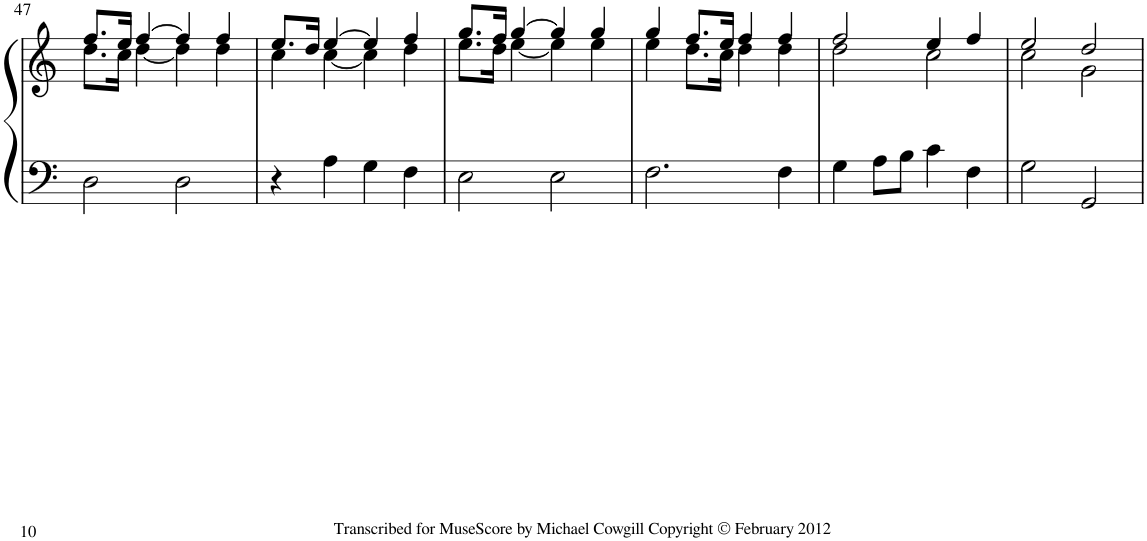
**kern	**kern
*part1	*part1
*staff2	*staff1
*I"Organ	*
!!LO:PB:g=z
*clefF4	*clefG2
*k[]	*k[]
*M4/4	*M4/4
*met(c|)	*met(c|)
=47	=47
*	*^
2D\	8.ff/L	8.dd\L
.	16ee/Jk	16cc\Jk
.	[4ff/	[4dd\
2D\	4ff/]	4dd\]
.	4ff/	4dd\
=48	=48	=48
4r	8.ee/L	4cc\
.	16dd/Jk	.
4A\	[4ee/	[4cc\
4G\	4ee/]	4cc\]
4F\	4ff/	4dd\
=49	=49	=49
2E\	8.gg/L	8.ee\L
.	16ff/Jk	16dd\Jk
.	[4gg/	[4ee\
2E\	4gg/]	4ee\]
.	4gg/	4ee\
=50	=50	=50
2.F\	4gg/	4ee\
.	8.ff/L	8.dd\L
.	16ee/Jk	16cc\Jk
.	4ff/	4dd\
4F\	4ff/	4dd\
=51	=51	=51
4G\	2ff/	2dd\
8A\L	.	.
8B\J	.	.
4c\	4ee/	2cc\
4F\	4ff/	.
=52	=52	=52
2G\	2ee/	2cc\
2GG/	2dd/	2g\
*	*v	*v
=	=
*-	*-
